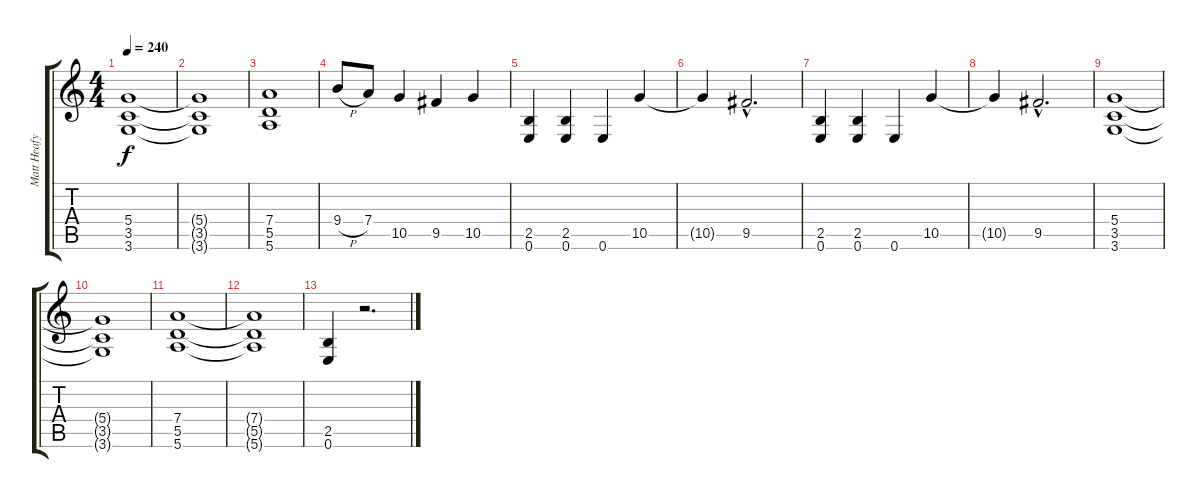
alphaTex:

\track ("Matt Heafy (Guitar)" "Matt Heafy") {instrument overdrivenguitar}
\staff {score tabs}
\tuning (E4 B3 G3 D3 A2 E2) {hide}
\ts (4 4)
\tempo 240
\clef g2
\ks c
(5.4 3.5 3.6).1{dy f} |
(5.4{t} 3.5{t} 3.6{t}).1 |
(7.4 5.5 5.6).1 |
9.4{h}.8 7.4.8 10.5.4 9.5.4 10.5.4 |
(2.5 0.6).4 (2.5 0.6).4 0.6.4 10.5.4 |
10.5{t}.4 9.5{hac}.2{d} |
(2.5 0.6).4 (2.5 0.6).4 0.6.4 10.5.4 |
10.5{t}.4 9.5{hac}.2{d} |
(5.4 3.5 3.6).1 |
(5.4{t} 3.5{t} 3.6{t}).1 |
(7.4 5.5 5.6).1 |
(7.4{t} 5.5{t} 5.6{t}).1 |
(2.5 0.6).4 r.2{d}
